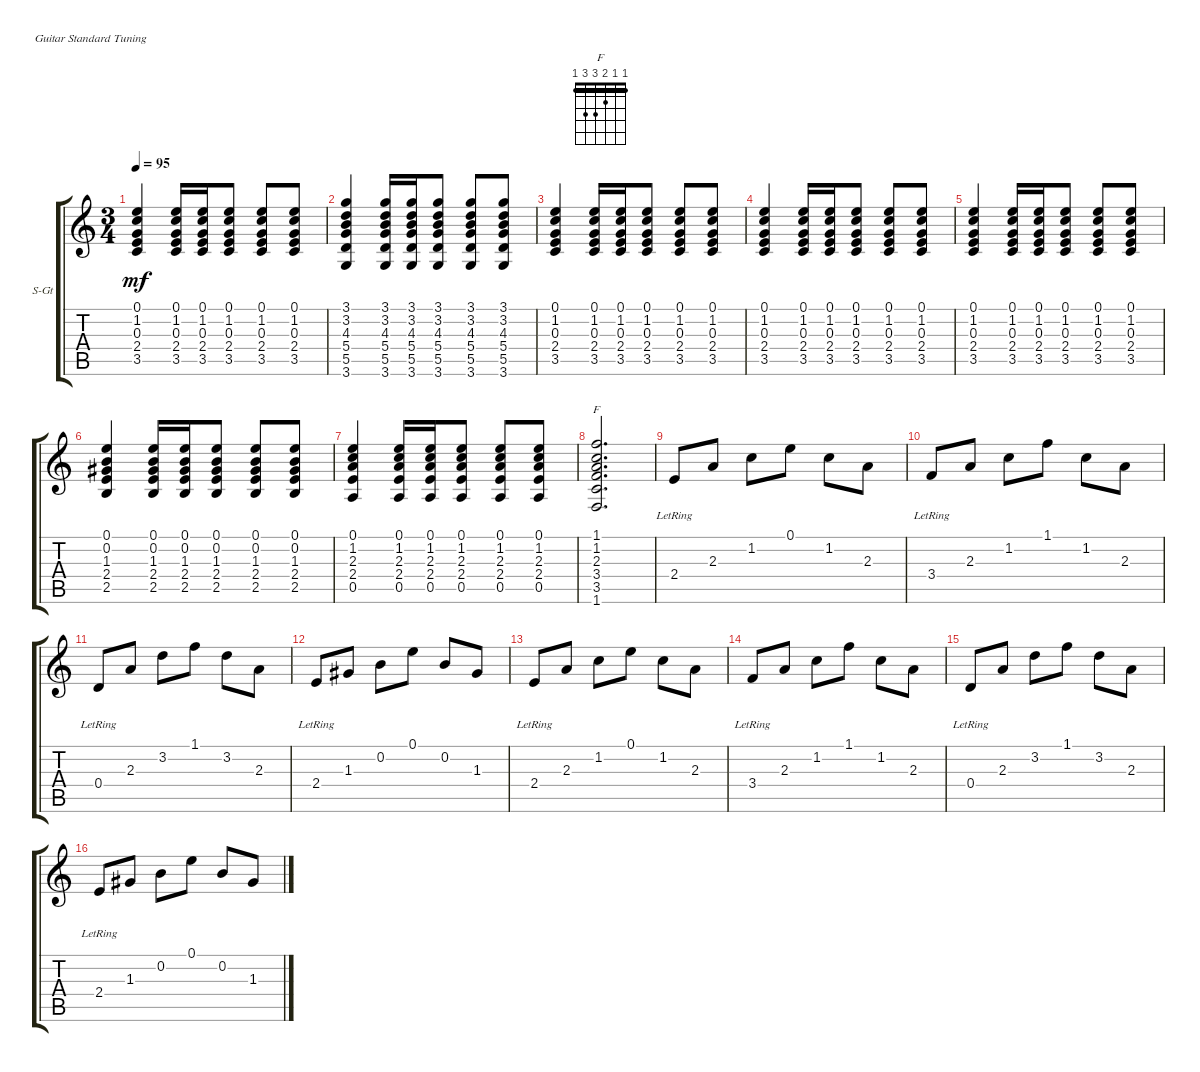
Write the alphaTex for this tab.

\defaultSystemsLayout 4
\bracketExtendMode groupsimilarinstruments
\firstSystemTrackNameOrientation horizontal
\otherSystemsTrackNameOrientation horizontal
\track ("Steel Guitar" "S-Gt") {instrument acousticguitarsteel}
\staff {score tabs}
\tuning (E4 B3 G3 D3 A2 E2)
\chord ("F" 1 1 2 3 3 1) {barre (1 1)}
\ts (3 4)
\tempo 95
\clef g2
\ks c
(3.5 2.4 0.3 1.2 0.1).4{dy mf} (3.5 2.4 0.3 1.2 0.1).16 (3.5 2.4 0.3 1.2 0.1).16 (3.5 2.4 0.3 1.2 0.1).8 (3.5 2.4 0.3 1.2 0.1).8 (3.5 2.4 0.3 1.2 0.1).8 |
(3.6 5.5 5.4 4.3 3.2 3.1).4 (3.6 5.5 5.4 4.3 3.2 3.1).16 (3.6 5.5 5.4 4.3 3.2 3.1).16 (3.6 5.5 5.4 4.3 3.2 3.1).8 (3.6 5.5 5.4 4.3 3.2 3.1).8 (3.6 5.5 5.4 4.3 3.2 3.1).8 |
(3.5 2.4 0.3 1.2 0.1).4 (3.5 2.4 0.3 1.2 0.1).16 (3.5 2.4 0.3 1.2 0.1).16 (3.5 2.4 0.3 1.2 0.1).8 (3.5 2.4 0.3 1.2 0.1).8 (3.5 2.4 0.3 1.2 0.1).8 |
(3.5 2.4 0.3 1.2 0.1).4 (3.5 2.4 0.3 1.2 0.1).16 (3.5 2.4 0.3 1.2 0.1).16 (3.5 2.4 0.3 1.2 0.1).8 (3.5 2.4 0.3 1.2 0.1).8 (3.5 2.4 0.3 1.2 0.1).8 |
(3.5 2.4 0.3 1.2 0.1).4 (3.5 2.4 0.3 1.2 0.1).16 (3.5 2.4 0.3 1.2 0.1).16 (3.5 2.4 0.3 1.2 0.1).8 (3.5 2.4 0.3 1.2 0.1).8 (3.5 2.4 0.3 1.2 0.1).8 |
(2.4 1.3 0.2 2.5 0.1).4 (2.4 1.3 0.2 2.5 0.1).16 (2.4 1.3 0.2 2.5 0.1).16 (2.4 1.3 0.2 2.5 0.1).8 (2.4 1.3 0.2 2.5 0.1).8 (2.4 1.3 0.2 2.5 0.1).8 |
(0.5 2.4 2.3 1.2 0.1).4 (0.5 2.4 2.3 1.2 0.1).16 (0.5 2.4 2.3 1.2 0.1).16 (0.5 2.4 2.3 1.2 0.1).8 (0.5 2.4 2.3 1.2 0.1).8 (0.5 2.4 2.3 1.2 0.1).8 |
(1.6 3.5 3.4 2.3 1.2 1.1).2{d ch "F"} |
2.4{lr}.8 2.3.8 1.2.8 0.1.8 1.2.8 2.3.8 |
3.4{lr}.8 2.3.8 1.2.8 1.1.8 1.2.8 2.3.8 |
0.4{lr}.8 2.3.8 3.2.8 1.1.8 3.2.8 2.3.8 |
2.4{lr}.8{lyrics (0 "") lyrics (1 "") lyrics (2 "") lyrics (3 "") lyrics (4 "")} 1.3.8 0.2.8 0.1.8 0.2.8 1.3.8 |
2.4{lr}.8 2.3.8 1.2.8 0.1.8 1.2.8 2.3.8 |
3.4{lr}.8 2.3.8 1.2.8 1.1.8 1.2.8 2.3.8 |
0.4{lr}.8 2.3.8 3.2.8 1.1.8 3.2.8 2.3.8 |
2.4{lr}.8{lyrics (0 "") lyrics (1 "") lyrics (2 "") lyrics (3 "") lyrics (4 "")} 1.3.8 0.2.8 0.1.8 0.2.8 1.3.8
